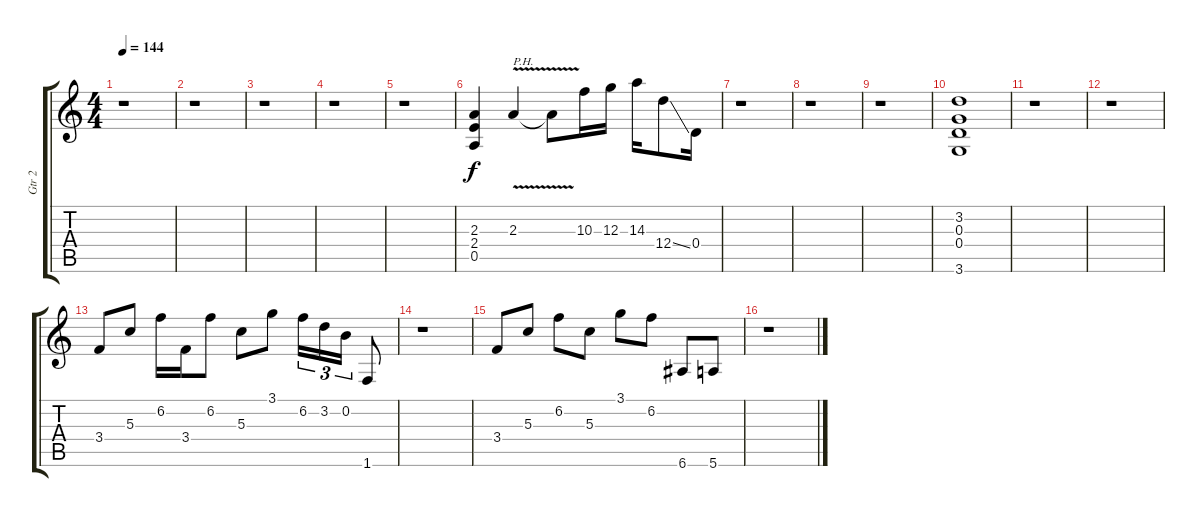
\track ("Gtr 2" "Gtr 2") {instrument overdrivenguitar}
\staff {score tabs}
\tuning (E4 B3 G3 D3 A2 E2) {hide}
\ts (4 4)
\tempo 144
\clef g2
\ks c
r.1{dy f} |
r.1 |
r.1 |
r.1 |
r.1 |
(2.3 2.4 0.5).4 2.3{v}.4{txt "P.H."} 2.3{t}.8 10.3.16 12.3.16 14.3.16 12.4{ss}.8 0.4.16 |
r.1 |
r.1 |
r.1 |
(3.2 0.3 0.4 3.6).1 |
r.1 |
r.1 |
3.4.8 5.3.8 6.2.16 3.4.16 6.2.8 5.3.8 3.1.8 6.2.16{tu (3 2)} 3.2.16{tu (3 2)} 0.2.16{tu (3 2)} 1.6.8 |
r.1 |
3.4.8 5.3.8 6.2.8 5.3.8 3.1.8 6.2.8 6.6.8 5.6.8 |
r.1
